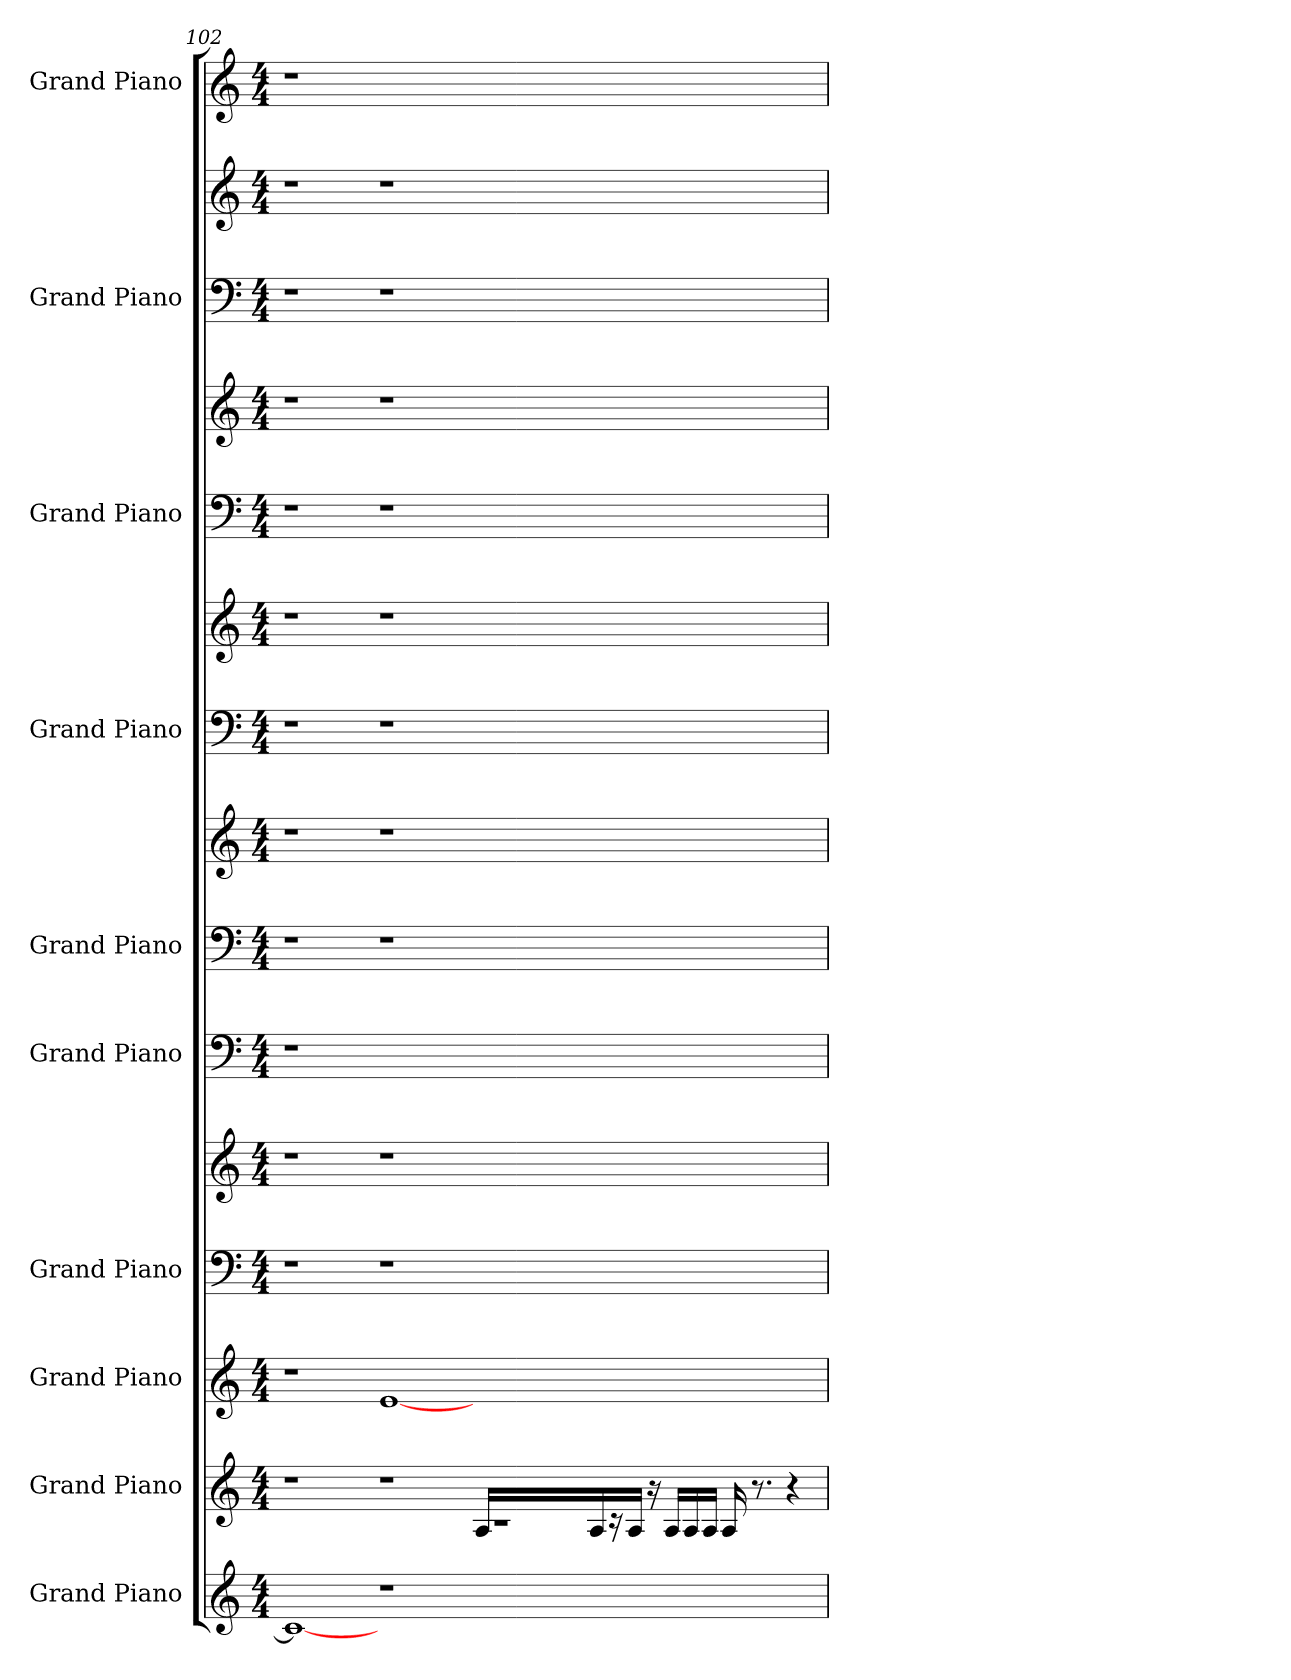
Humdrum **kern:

**kern	**kern	**kern	**kern	**kern	**kern	**kern	**kern	**kern	**kern	**kern	**kern	**kern	**kern	**kern
*part10	*part9	*part8	*part7	*part7	*part6	*part5	*part5	*part4	*part4	*part3	*part3	*part2	*part2	*part1
*staff15	*staff14	*staff13	*staff12	*staff11	*staff10	*staff9	*staff8	*staff7	*staff6	*staff5	*staff4	*staff3	*staff2	*staff1
*I"Grand Piano	*I"Grand Piano	*I"Grand Piano	*I"Grand Piano	*	*I"Grand Piano	*I"Grand Piano	*	*I"Grand Piano	*	*I"Grand Piano	*	*I"Grand Piano	*	*I"Grand Piano
*clefG2	*clefG2	*clefG2	*clefF4	*clefG2	*clefF4	*clefF4	*clefG2	*clefF4	*clefG2	*clefF4	*clefG2	*clefF4	*clefG2	*clefG2
*k[]	*k[]	*k[]	*k[]	*k[]	*k[]	*k[]	*k[]	*k[]	*k[]	*k[]	*k[]	*k[]	*k[]	*k[]
*C:	*C:	*C:	*C:	*C:	*C:	*C:	*C:	*C:	*C:	*C:	*C:	*C:	*C:	*C:
*M4/4	*M4/4	*M4/4	*M4/4	*M4/4	*M4/4	*M4/4	*M4/4	*M4/4	*M4/4	*M4/4	*M4/4	*M4/4	*M4/4	*M4/4
=102	=102	=102	=102	=102	=102	=102	=102	=102	=102	=102	=102	=102	=102	=102
1c_	1r	1r	1r	1r	1r	1r	1r	1r	1r	1r	1r	1r	1r	1r
1r	1r	[1e	1r	1r	0.ryy	1r	1r	1r	1r	1r	1r	1r	1r	0.ryy
0ryy	16ALL	0ryy	0ryy	0ryy	.	0ryy	0ryy	0ryy	0ryy	0ryy	0ryy	0ryy	0ryy	.
.	1r	.	.	.	.	.	.	.	.	.	.	.	.	.
.	16A	.	.	.	.	.	.	.	.	.	.	.	.	.
.	16r	.	.	.	.	.	.	.	.	.	.	.	.	.
.	16AJJ	.	.	.	.	.	.	.	.	.	.	.	.	.
.	16r	.	.	.	.	.	.	.	.	.	.	.	.	.
.	16ALL	.	.	.	.	.	.	.	.	.	.	.	.	.
.	16A	.	.	.	.	.	.	.	.	.	.	.	.	.
.	16AJJ	.	.	.	.	.	.	.	.	.	.	.	.	.
.	16A	.	.	.	.	.	.	.	.	.	.	.	.	.
.	8.r	.	.	.	.	.	.	.	.	.	.	.	.	.
.	4r	.	.	.	.	.	.	.	.	.	.	.	.	.
=	=	=	=	=	=	=	=	=	=	=	=	=	=	=
*-	*-	*-	*-	*-	*-	*-	*-	*-	*-	*-	*-	*-	*-	*-
